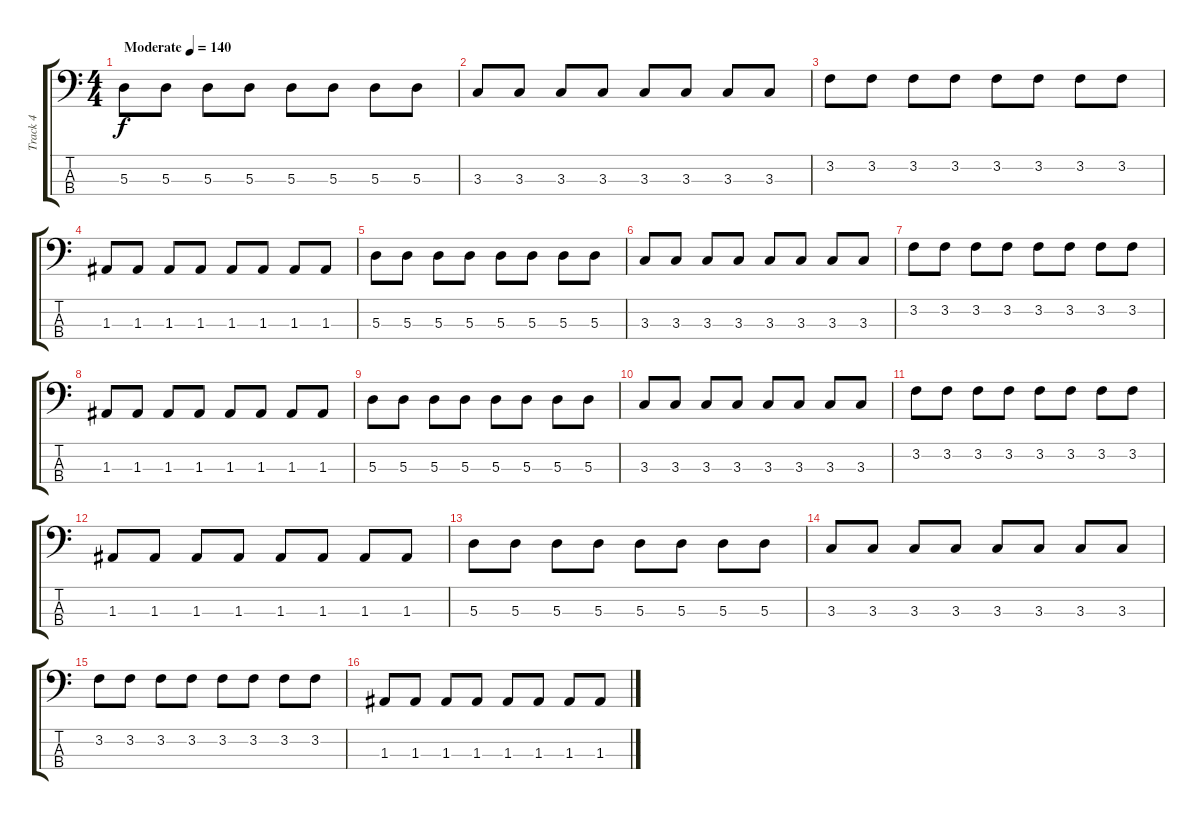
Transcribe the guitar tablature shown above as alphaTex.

\track ("Track 4" "Track 4") {instrument electricbassfinger}
\staff {score tabs}
\tuning (G2 D2 A1 E1) {hide}
\ts (4 4)
\tempo (140 "Moderate")
\clef f4
\ks c
5.3.8{dy f instrument electricbassfinger} 5.3.8 5.3.8 5.3.8 5.3.8 5.3.8 5.3.8 5.3.8 |
3.3.8 3.3.8 3.3.8 3.3.8 3.3.8 3.3.8 3.3.8 3.3.8 |
3.2.8 3.2.8 3.2.8 3.2.8 3.2.8 3.2.8 3.2.8 3.2.8 |
1.3.8 1.3.8 1.3.8 1.3.8 1.3.8 1.3.8 1.3.8 1.3.8 |
5.3.8 5.3.8 5.3.8 5.3.8 5.3.8 5.3.8 5.3.8 5.3.8 |
3.3.8 3.3.8 3.3.8 3.3.8 3.3.8 3.3.8 3.3.8 3.3.8 |
3.2.8 3.2.8 3.2.8 3.2.8 3.2.8 3.2.8 3.2.8 3.2.8 |
1.3.8 1.3.8 1.3.8 1.3.8 1.3.8 1.3.8 1.3.8 1.3.8 |
5.3.8 5.3.8 5.3.8 5.3.8 5.3.8 5.3.8 5.3.8 5.3.8 |
3.3.8 3.3.8 3.3.8 3.3.8 3.3.8 3.3.8 3.3.8 3.3.8 |
3.2.8 3.2.8 3.2.8 3.2.8 3.2.8 3.2.8 3.2.8 3.2.8 |
1.3.8 1.3.8 1.3.8 1.3.8 1.3.8 1.3.8 1.3.8 1.3.8 |
5.3.8 5.3.8 5.3.8 5.3.8 5.3.8 5.3.8 5.3.8 5.3.8 |
3.3.8 3.3.8 3.3.8 3.3.8 3.3.8 3.3.8 3.3.8 3.3.8 |
3.2.8 3.2.8 3.2.8 3.2.8 3.2.8 3.2.8 3.2.8 3.2.8 |
1.3.8 1.3.8 1.3.8 1.3.8 1.3.8 1.3.8 1.3.8 1.3.8
